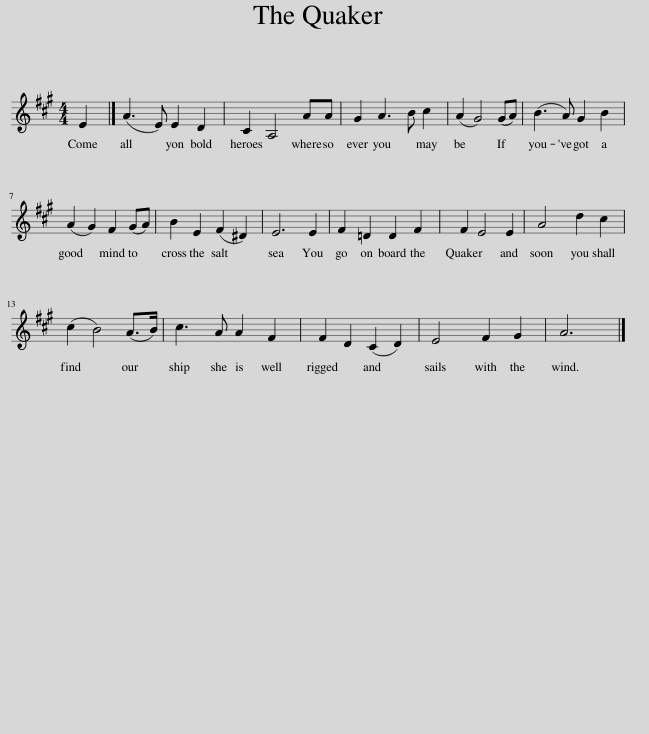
X:1
L:1/8
M:4/4
I:linebreak $
K:A
V:1 treble
V:1
 E2 |] (A3 E) E2 D2 | C2 A,4 AA | G2 A3 B c2 | (A2 G4) (GA) | %5
 (B3 A) G2 B2 |$ (A2 G2) F2 (GA) | B2 E2 (F2 ^D2) | E6 E2 | F2 =D2 D2 F2 | %10
 F2 E4 E2 | A4 d2 c2 |$ (c2 B4) (A>B) | c3 A A2 F2 | F2 D2 (C2 D2) | %15
 E4 F2 G2 | A6 |] %17
